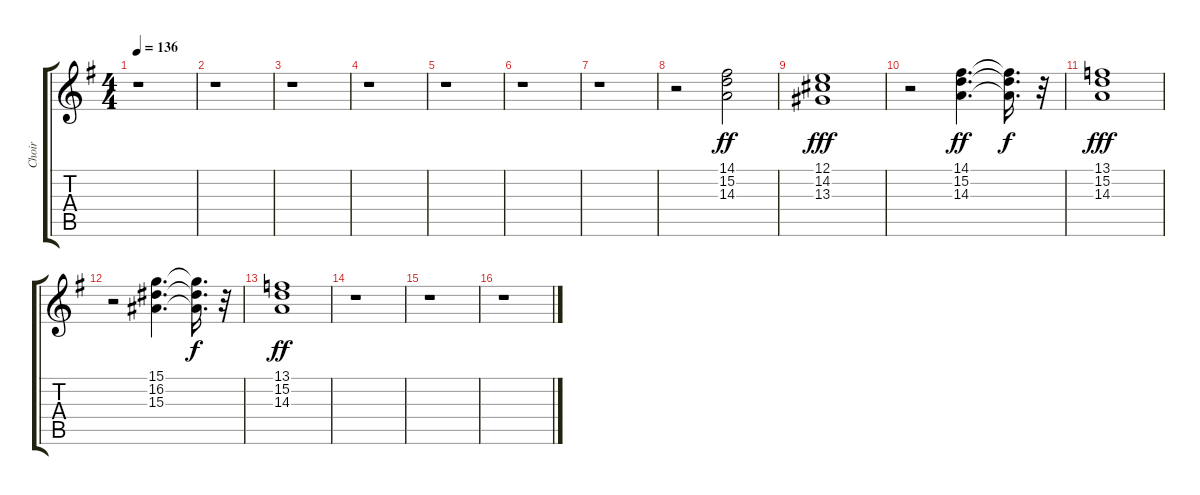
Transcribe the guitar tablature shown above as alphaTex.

\track ("Choir" "Choir") {instrument choiraahs}
\staff {score tabs}
\tuning (E4 B3 G3 D3 A2 E2) {hide}
\ts (4 4)
\tempo 136
\clef g2
\ks eminor
r.1{dy ff} |
r.1 |
r.1 |
r.1 |
r.1 |
r.1 |
r.1 |
r.2 (14.1 15.2 14.3).2 |
(12.1 14.2 13.3).1{dy fff} |
r.2 (14.1 15.2 14.3).4{d dy ff} (14.1{t} 15.2{t} 14.3{t}).16{d dy f} r.32 |
(13.1 15.2 14.3).1{dy fff} |
r.2 (15.1 16.2 15.3).4{d} (15.1{t} 16.2{t} 15.3{t}).16{d dy f} r.32 |
(13.1 15.2 14.3).1{dy ff} |
r.1 |
r.1 |
r.1
